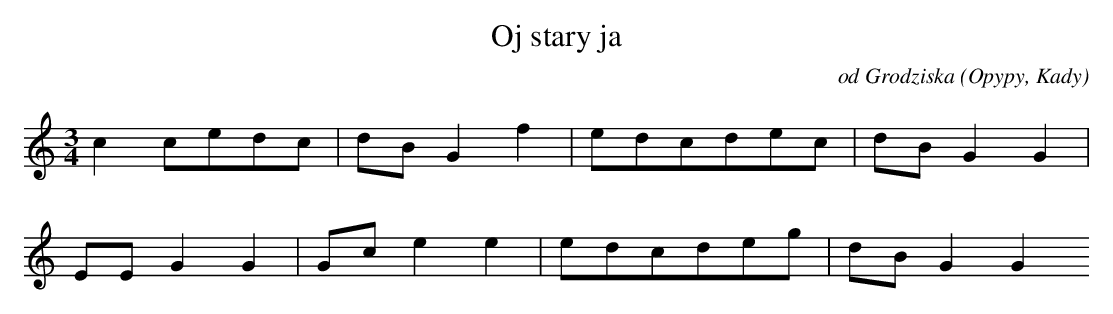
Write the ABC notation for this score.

X:1
T: Oj stary ja
O: od Grodziska (Opypy, Kady)
M: 3/4
L: 1/8
K: C
c2cedc | dBG2f2 | edcdec | dBG2G2 |
EEG2G2 | Gce2e2 | edcdeg | dBG2G2
